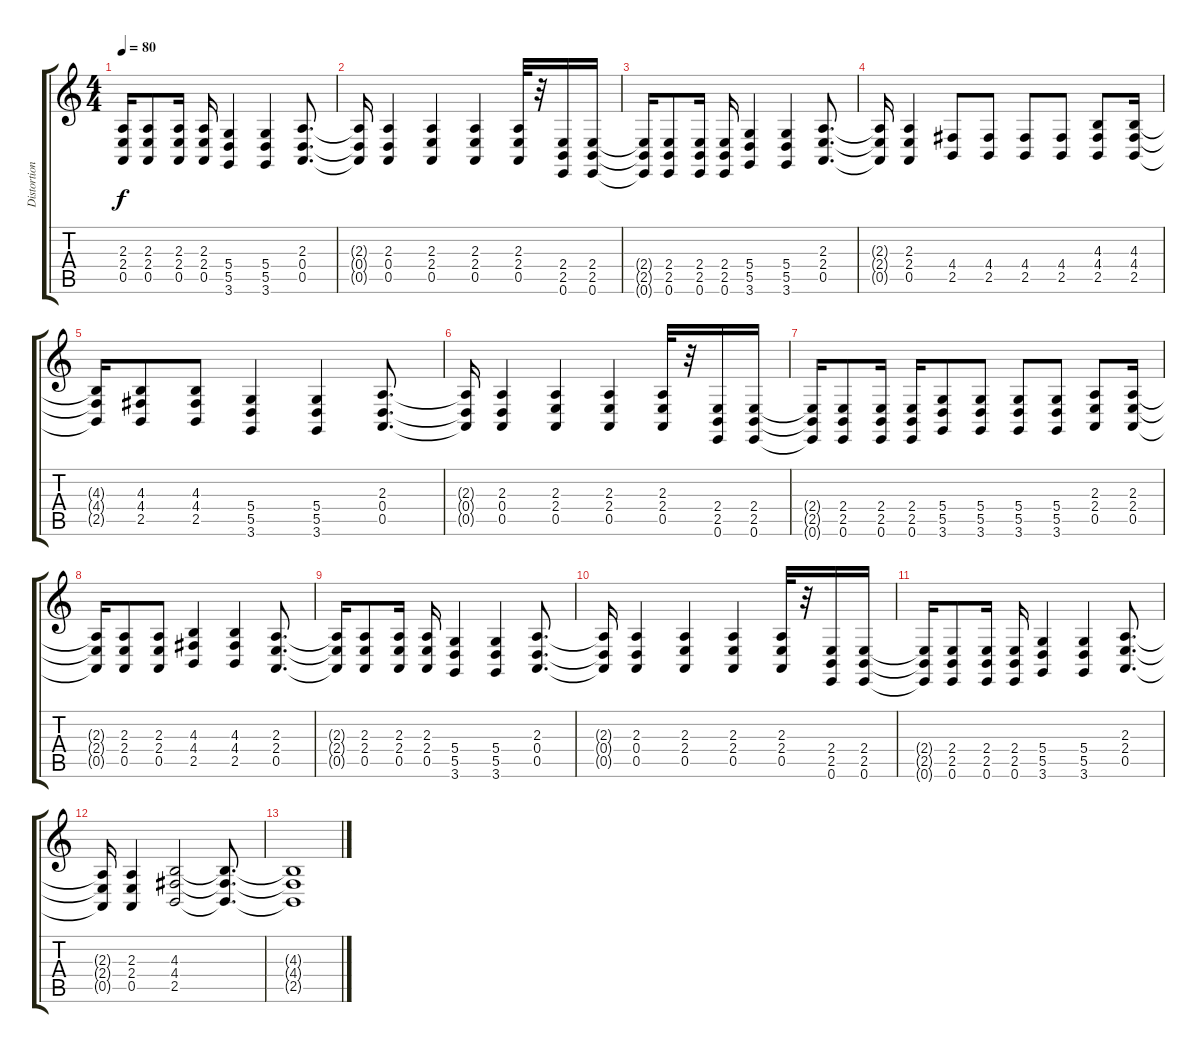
\track ("Distortion" "Distortion") {instrument brightacousticpiano}
\staff {score tabs}
\tuning (E4 B3 G3 D3 A2 E2) {hide}
\ts (4 4)
\tempo 80
\clef g2
\ks c
(2.3{t} 2.4{t} 0.5{t}).16{dy f} (2.3 2.4 0.5).8 (2.3 2.4 0.5).16 (2.3 2.4 0.5).16 (5.4 5.5 3.6).4 (5.4 5.5 3.6).4 (2.3 0.4 0.5).8{d} |
(2.3{t} 0.4{t} 0.5{t}).16 (2.3 0.4 0.5).4 (2.3 2.4 0.5).4 (2.3 2.4 0.5).4 (2.3 2.4 0.5).32 r.32 (2.4 2.5 0.6).16 (2.4 2.5 0.6).16 |
(2.4{t} 2.5{t} 0.6{t}).16 (2.4 2.5 0.6).8 (2.4 2.5 0.6).16 (2.4 2.5 0.6).16 (5.4 5.5 3.6).4 (5.4 5.5 3.6).4 (2.3 2.4 0.5).8{d} |
(2.3{t} 2.4{t} 0.5{t}).16 (2.3 2.4 0.5).4 (4.4 2.5).8 (4.4 2.5).8 (4.4 2.5).8 (4.4 2.5).8 (4.3 4.4 2.5).8 (4.3 4.4 2.5).16 |
(4.3{t} 4.4{t} 2.5{t}).16 (4.3 4.4 2.5).8 (4.3 4.4 2.5).8 (5.4 5.5 3.6).4 (5.4 5.5 3.6).4 (2.3 0.4 0.5).8{d} |
(2.3{t} 0.4{t} 0.5{t}).16 (2.3 0.4 0.5).4 (2.3 2.4 0.5).4 (2.3 2.4 0.5).4 (2.3 2.4 0.5).32 r.32 (2.4 2.5 0.6).16 (2.4 2.5 0.6).16 |
(2.4{t} 2.5{t} 0.6{t}).16 (2.4 2.5 0.6).8 (2.4 2.5 0.6).16 (2.4 2.5 0.6).16 (5.4 5.5 3.6).8 (5.4 5.5 3.6).8 (5.4 5.5 3.6).8 (5.4 5.5 3.6).8 (2.3 2.4 0.5).8 (2.3 2.4 0.5).16 |
(2.3{t} 2.4{t} 0.5{t}).16 (2.3 2.4 0.5).8 (2.3 2.4 0.5).8 (4.3 4.4 2.5).4 (4.3 4.4 2.5).4 (2.3 2.4 0.5).8{d} |
(2.3{t} 2.4{t} 0.5{t}).16 (2.3 2.4 0.5).8 (2.3 2.4 0.5).16 (2.3 2.4 0.5).16 (5.4 5.5 3.6).4 (5.4 5.5 3.6).4 (2.3 0.4 0.5).8{d} |
(2.3{t} 0.4{t} 0.5{t}).16 (2.3 0.4 0.5).4 (2.3 2.4 0.5).4 (2.3 2.4 0.5).4 (2.3 2.4 0.5).32 r.32 (2.4 2.5 0.6).16 (2.4 2.5 0.6).16 |
(2.4{t} 2.5{t} 0.6{t}).16 (2.4 2.5 0.6).8 (2.4 2.5 0.6).16 (2.4 2.5 0.6).16 (5.4 5.5 3.6).4 (5.4 5.5 3.6).4 (2.3 2.4 0.5).8{d} |
(2.3{t} 2.4{t} 0.5{t}).16 (2.3 2.4 0.5).4 (4.3 4.4 2.5).2 (4.3{t} 4.4{t} 2.5{t}).8{d} |
(4.3{t} 4.4{t} 2.5{t}).1
